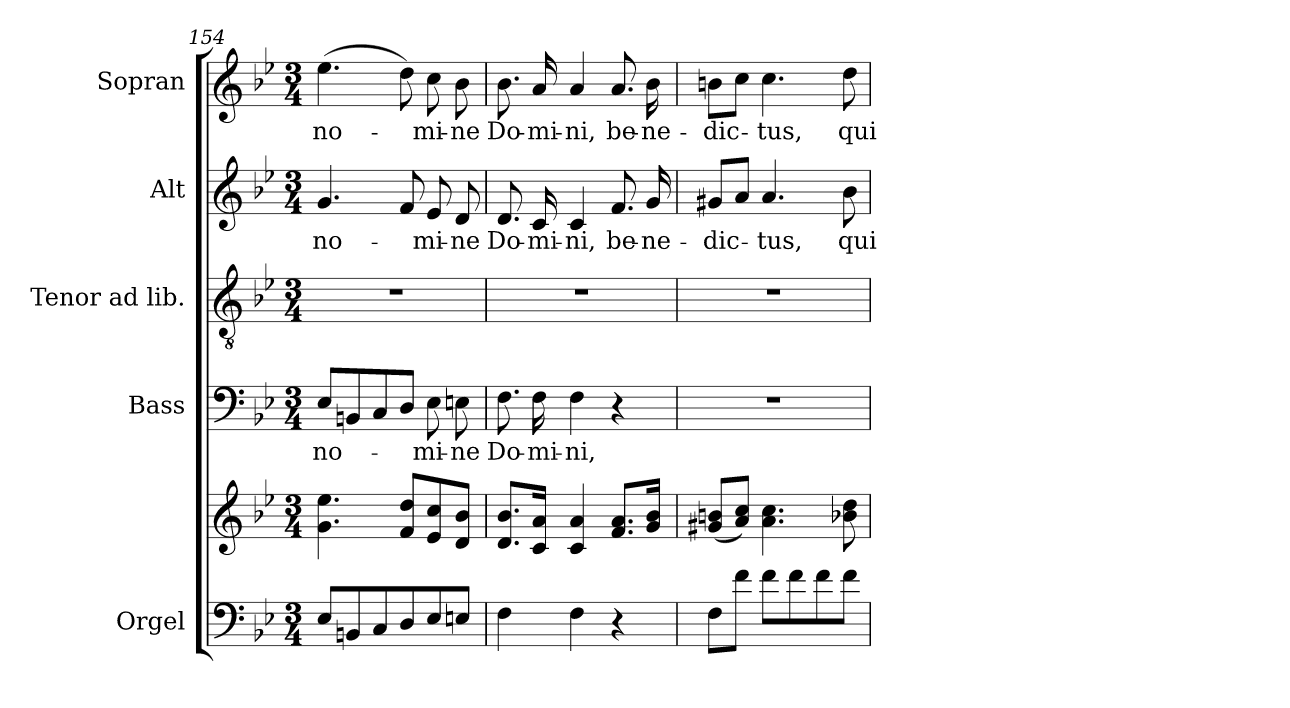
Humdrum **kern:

**kern	**kern	**kern	**text	**kern	**kern	**text	**kern	**text
*part5	*part5	*part4	*part4	*part3	*part2	*part2	*part1	*part1
*staff6	*staff5	*staff4	*staff4	*staff3	*staff2	*staff2	*staff1	*staff1
*I"Orgel	*	*I"Bass	*	*I"Tenor ad lib.	*I"Alt	*	*I"Sopran	*
*I'Org.	*	*I'B	*	*I'T	*I'A	*	*I'S	*
*clefF4	*clefG2	*clefF4	*	*clefGv2	*clefG2	*	*clefG2	*
*k[b-e-]	*k[b-e-]	*k[b-e-]	*	*k[b-e-]	*k[b-e-]	*	*k[b-e-]	*
*B-:	*B-:	*B-:	*	*B-:	*B-:	*	*B-:	*
*M3/4	*M3/4	*M3/4	*	*M3/4	*M3/4	*	*M3/4	*
=154	=154	=154	=154	=154	=154	=154	=154	=154
!	!	!	!LO:LY:b	!	!	!LO:LY:b	!	!LO:LY:b
8E-/L	4.g\ 4.ee-\	8E-/L	no-	2.r	4.g/	no-	(>4.ee-\	no-
8BBn/	.	8BBn/	.	.	.	.	.	.
8C/	.	8C/	.	.	.	.	.	.
8D/	8f/ 8dd/L	8D/J	.	.	8f/	.	8dd\)	.
!	!	!	!LO:LY:b	!	!	!LO:LY:b	!	!LO:LY:b
8E-/	8e-/ 8cc/	8E-\	-mi-	.	8e-/	-mi-	8cc\	-mi-
!	!	!	!LO:LY:b	!	!	!LO:LY:b	!	!LO:LY:b
8En/J	8d/ 8b-/J	8En\	-ne	.	8d/	-ne	8b-\	-ne
=155	=155	=155	=155	=155	=155	=155	=155	=155
!	!	!	!LO:LY:b	!	!	!LO:LY:b	!	!LO:LY:b
4F\	8.d/ 8.b-/L	8.F\	Do-	2.r	8.d/	Do-	8.b-\	Do-
!	!	!	!LO:LY:b	!	!	!LO:LY:b	!	!LO:LY:b
.	16c/ 16a/Jk	16F\	-mi-	.	16c/	-mi-	16a/	-mi-
!	!	!	!LO:LY:b	!	!	!LO:LY:b	!	!LO:LY:b
4F\	4c/ 4a/	4F\	-ni,	.	4c/	-ni,	4a/	-ni,
!	!	!	!	!	!	!LO:LY:b	!	!LO:LY:b
4r	8.f/ 8.a/L	4r	.	.	8.f/	be-	8.a/	be-
!	!	!	!	!	!	!LO:LY:b	!	!LO:LY:b
.	16g/ 16b-/Jk	.	.	.	16g/	-ne-	16b-\	-ne-
!!LO:PB:g=z
=156	=156	=156	=156	=156	=156	=156	=156	=156
!	!	!	!	!	!	!LO:LY:b	!	!LO:LY:b
8F\L	(<8g#X/ 8bn/L	2.r	.	2.r	8g#X/L	-dic-	8bn\L	-dic-
8f\J	8a/ 8cc/J)	.	.	.	8a/J	.	8cc\J	.
!	!	!	!	!	!	!LO:LY:b	!	!LO:LY:b
8f\L	4.a\ 4.cc\	.	.	.	4.a/	-tus,	4.cc\	-tus,
8f\	.	.	.	.	.	.	.	.
8f\	.	.	.	.	.	.	.	.
!	!	!	!	!	!	!LO:LY:b	!	!LO:LY:b
8f\J	8b-X\ 8dd\	.	.	.	8b-\	qui	8dd\	qui
=	=	=	=	=	=	=	=	=
*-	*-	*-	*-	*-	*-	*-	*-	*-
